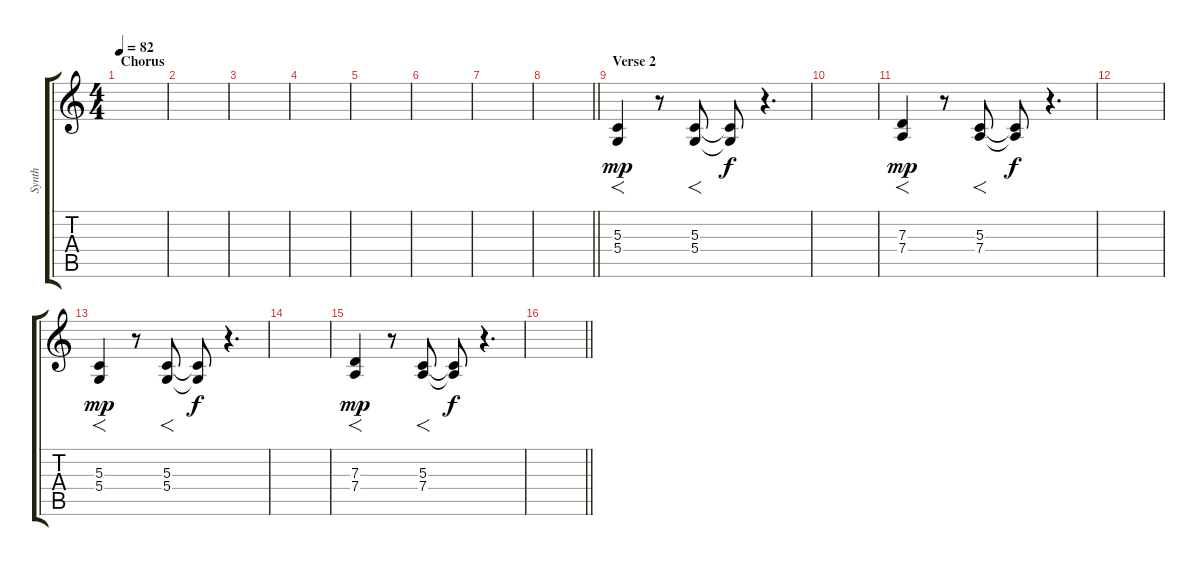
\track ("Synth" "Synth") {instrument synthbrass2}
\staff {score tabs}
\tuning (E4 B3 G3 D3 A2 E2) {hide}
\ts (4 4)
\section ("" "Chorus")
\tempo 82
\clef g2
\ks c
|
|
|
|
|
|
|
\barLineRight lightlight
|
\section ("" "Verse 2")
(5.3 5.4).4{f dy mp} r.8 (5.3 5.4).8{f} (5.3{t} 5.4{t}).8{dy f} r.4{d} |
|
(7.3 7.4).4{f dy mp} r.8 (5.3 7.4).8{f} (5.3{t} 7.4{t}).8{dy f} r.4{d} |
|
(5.3 5.4).4{f dy mp} r.8 (5.3 5.4).8{f} (5.3{t} 5.4{t}).8{dy f} r.4{d} |
|
(7.3 7.4).4{f dy mp} r.8 (5.3 7.4).8{f} (5.3{t} 7.4{t}).8{dy f} r.4{d} |
\barLineRight lightlight
